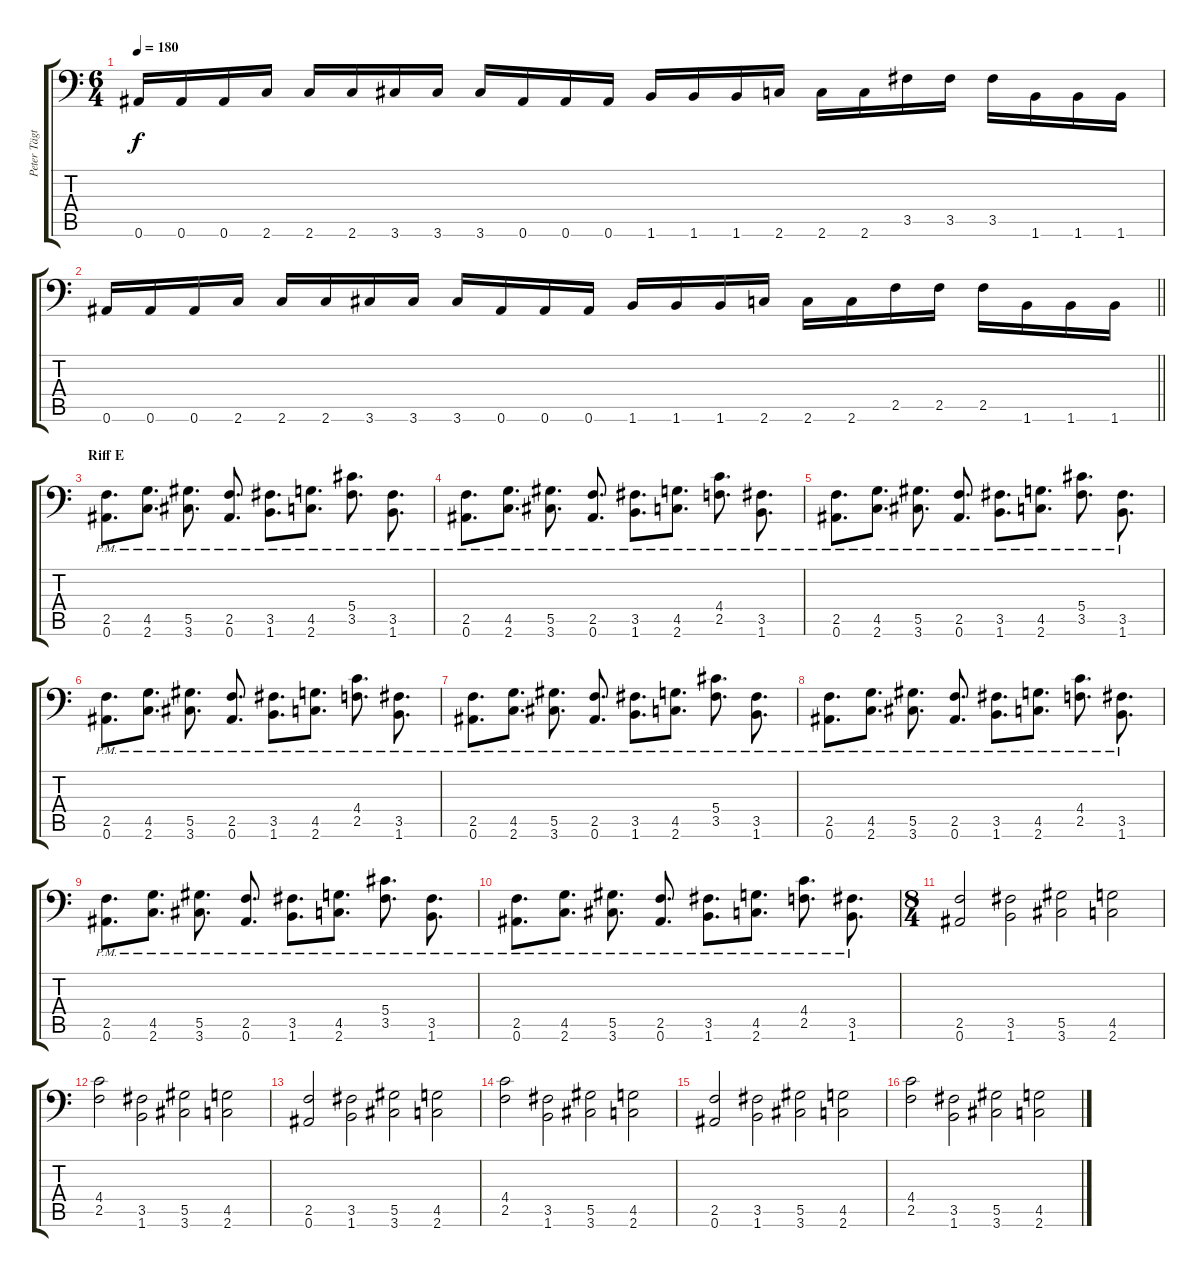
\track ("Peter Tägtgren " "Peter Tägt") {instrument distortionguitar}
\staff {score tabs}
\tuning (Bb3 F3 Db3 Ab2 Eb2 Bb1) {hide}
\ts (6 4)
\tempo 180
\clef f4
\ks c
0.6.16{dy f} 0.6.16 0.6.16 2.6.16 2.6.16 2.6.16 3.6.16 3.6.16 3.6.16 0.6.16 0.6.16 0.6.16 1.6.16 1.6.16 1.6.16 2.6.16 2.6.16 2.6.16 3.5.16 3.5.16 3.5.16 1.6.16 1.6.16 1.6.16 |
\barLineRight lightlight
0.6.16 0.6.16 0.6.16 2.6.16 2.6.16 2.6.16 3.6.16 3.6.16 3.6.16 0.6.16 0.6.16 0.6.16 1.6.16 1.6.16 1.6.16 2.6.16 2.6.16 2.6.16 2.5.16 2.5.16 2.5.16 1.6.16 1.6.16 1.6.16 |
\section ("" "Riff E")
(2.5{pm} 0.6{pm}).8{d} (4.5{pm} 2.6{pm}).8{d} (5.5{pm} 3.6{pm}).8{d} (2.5{pm} 0.6{pm}).8{d} (3.5{pm} 1.6{pm}).8{d} (4.5{pm} 2.6{pm}).8{d} (5.4{pm} 3.5{pm}).8{d} (3.5{pm} 1.6{pm}).8{d} |
(2.5{pm} 0.6{pm}).8{d} (4.5{pm} 2.6{pm}).8{d} (5.5{pm} 3.6{pm}).8{d} (2.5{pm} 0.6{pm}).8{d} (3.5{pm} 1.6{pm}).8{d} (4.5{pm} 2.6{pm}).8{d} (4.4{pm} 2.5{pm}).8{d} (3.5{pm} 1.6{pm}).8{d} |
(2.5{pm} 0.6{pm}).8{d} (4.5{pm} 2.6{pm}).8{d} (5.5{pm} 3.6{pm}).8{d} (2.5{pm} 0.6{pm}).8{d} (3.5{pm} 1.6{pm}).8{d} (4.5{pm} 2.6{pm}).8{d} (5.4{pm} 3.5{pm}).8{d} (3.5{pm} 1.6{pm}).8{d} |
(2.5{pm} 0.6{pm}).8{d} (4.5{pm} 2.6{pm}).8{d} (5.5{pm} 3.6{pm}).8{d} (2.5{pm} 0.6{pm}).8{d} (3.5{pm} 1.6{pm}).8{d} (4.5{pm} 2.6{pm}).8{d} (4.4{pm} 2.5{pm}).8{d} (3.5{pm} 1.6{pm}).8{d} |
(2.5{pm} 0.6{pm}).8{d} (4.5{pm} 2.6{pm}).8{d} (5.5{pm} 3.6{pm}).8{d} (2.5{pm} 0.6{pm}).8{d} (3.5{pm} 1.6{pm}).8{d} (4.5{pm} 2.6{pm}).8{d} (5.4{pm} 3.5{pm}).8{d} (3.5{pm} 1.6{pm}).8{d} |
(2.5{pm} 0.6{pm}).8{d} (4.5{pm} 2.6{pm}).8{d} (5.5{pm} 3.6{pm}).8{d} (2.5{pm} 0.6{pm}).8{d} (3.5{pm} 1.6{pm}).8{d} (4.5{pm} 2.6{pm}).8{d} (4.4{pm} 2.5{pm}).8{d} (3.5{pm} 1.6{pm}).8{d} |
(2.5{pm} 0.6{pm}).8{d} (4.5{pm} 2.6{pm}).8{d} (5.5{pm} 3.6{pm}).8{d} (2.5{pm} 0.6{pm}).8{d} (3.5{pm} 1.6{pm}).8{d} (4.5{pm} 2.6{pm}).8{d} (5.4{pm} 3.5{pm}).8{d} (3.5{pm} 1.6{pm}).8{d} |
(2.5{pm} 0.6{pm}).8{d} (4.5{pm} 2.6{pm}).8{d} (5.5{pm} 3.6{pm}).8{d} (2.5{pm} 0.6{pm}).8{d} (3.5{pm} 1.6{pm}).8{d} (4.5{pm} 2.6{pm}).8{d} (4.4{pm} 2.5{pm}).8{d} (3.5{pm} 1.6{pm}).8{d} |
\ts (8 4)
(2.5 0.6).2 (3.5 1.6).2 (5.5 3.6).2 (4.5 2.6).2 |
(4.4 2.5).2 (3.5 1.6).2 (5.5 3.6).2 (4.5 2.6).2 |
(2.5 0.6).2 (3.5 1.6).2 (5.5 3.6).2 (4.5 2.6).2 |
(4.4 2.5).2 (3.5 1.6).2 (5.5 3.6).2 (4.5 2.6).2 |
(2.5 0.6).2 (3.5 1.6).2 (5.5 3.6).2 (4.5 2.6).2 |
(4.4 2.5).2 (3.5 1.6).2 (5.5 3.6).2 (4.5 2.6).2
